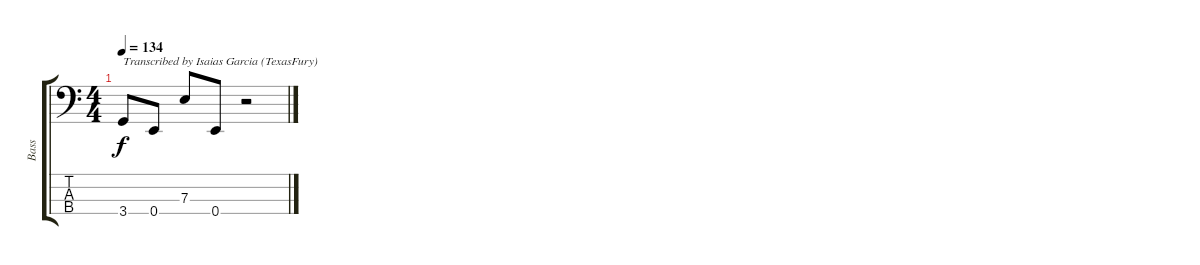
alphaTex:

\track ("Bass" "Bass") {instrument electricbassfinger}
\staff {score tabs}
\tuning (G2 D2 A1 E1) {hide}
\ts (4 4)
\tempo 134
\clef f4
\ks c
3.4{t}.8{txt "Transcribed by Isaias Garcia (TexasFury)" dy f} 0.4.8 7.3.8 0.4.8 r.2
